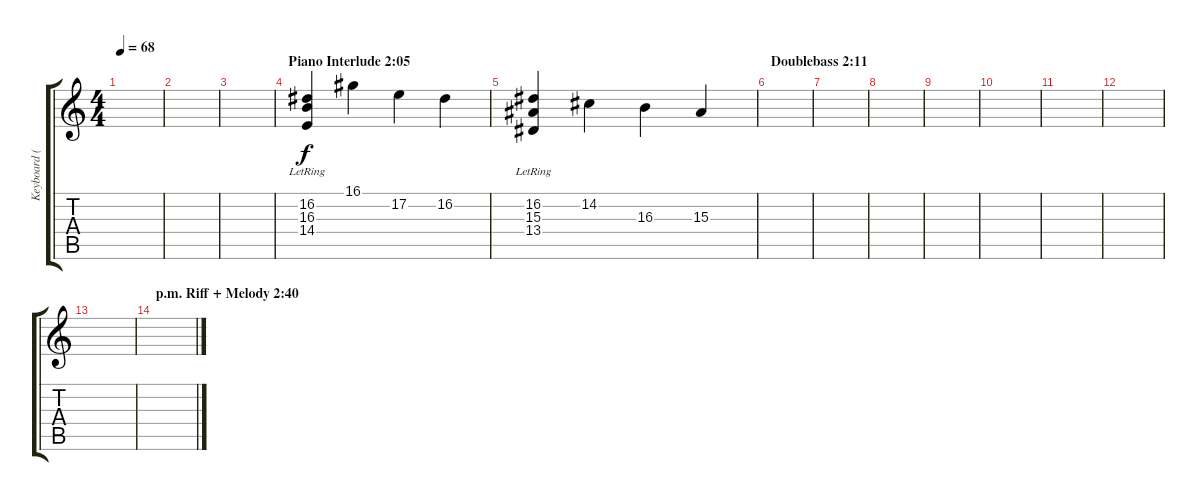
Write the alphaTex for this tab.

\track ("Keyboard (E-Tuning)" "Keyboard (") {instrument acousticgrandpiano}
\staff {score tabs}
\tuning (E4 B3 G3 D3 A2 E2) {hide}
\ts (4 4)
\tempo 68
\clef g2
\ks c
|
|
|
\section ("" "Piano Interlude 2:05")
(16.2{lr} 16.3{lr} 14.4{lr}).4 16.1.4 17.2.4 16.2.4 |
(16.2 15.3{lr} 13.4{lr}).4 14.2.4 16.3.4 15.3.4 |
\section ("" "Doublebass 2:11")
|
|
|
|
|
|
|
|
\section ("" "p.m. Riff + Melody 2:40")
